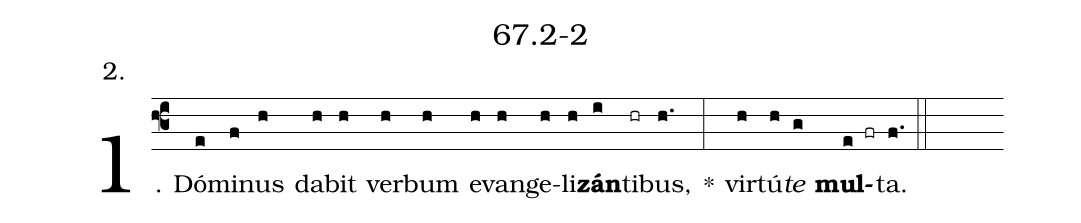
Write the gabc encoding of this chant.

name: 67.2-2;
annotation: 2.;
%%
(f3)1. Dó(e)mi(f)nus(h) da(h)bit(h) ver(h)bum(h) e(h)van(h)ge(h)li(h)<b>zán</b>(i)ti(hr)bus,(h.) *(:) vir(h)tú(h)<i>te</i>(g) <b>mul</b>(e fr)ta.(f.) (::)


%E(h) u(h) o(h) u(g) a(e) e.(f.) (::)
